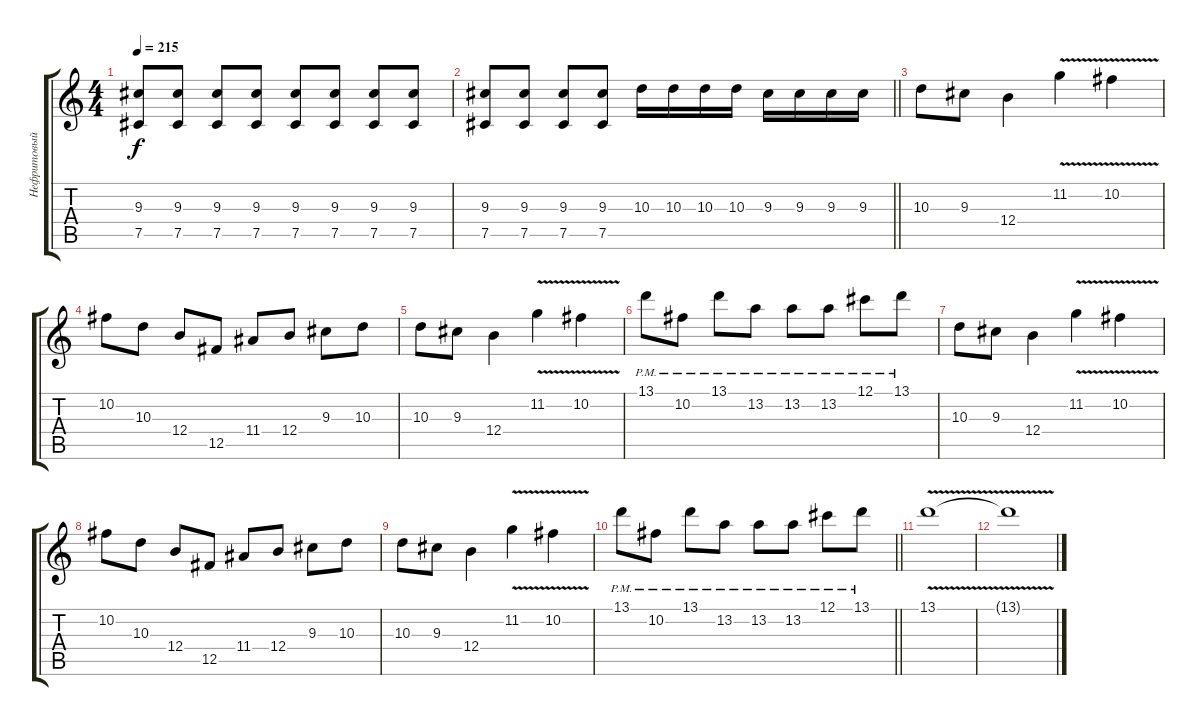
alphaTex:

\track ("Нефритовый чёткий пацан" "Нефритовый") {instrument distortionguitar}
\staff {score tabs}
\tuning (Db4 Ab3 E3 B2 Gb2 B1) {hide}
\ts (4 4)
\tempo 215
\clef g2
\ks c
(9.3 7.5).8{dy f} (9.3 7.5).8 (9.3 7.5).8 (9.3 7.5).8 (9.3 7.5).8 (9.3 7.5).8 (9.3 7.5).8 (9.3 7.5).8 |
\barLineRight lightlight
(9.3 7.5).8 (9.3 7.5).8 (9.3 7.5).8 (9.3 7.5).8 10.3.16 10.3.16 10.3.16 10.3.16 9.3.16 9.3.16 9.3.16 9.3.16 |
10.3.8 9.3.8 12.4.4 11.2{v}.4 10.2{v}.4 |
10.2.8 10.3.8 12.4.8 12.5.8 11.4.8 12.4.8 9.3.8 10.3.8 |
10.3.8 9.3.8 12.4.4 11.2{v}.4 10.2{v}.4 |
13.1{pm}.8 10.2{pm}.8 13.1{pm}.8 13.2{pm}.8 13.2{pm}.8 13.2{pm}.8 12.1{pm}.8 13.1{pm}.8 |
10.3.8 9.3.8 12.4.4 11.2{v}.4 10.2{v}.4 |
10.2.8 10.3.8 12.4.8 12.5.8 11.4.8 12.4.8 9.3.8 10.3.8 |
10.3.8 9.3.8 12.4.4 11.2{v}.4 10.2{v}.4 |
\barLineRight lightlight
13.1{pm}.8 10.2{pm}.8 13.1{pm}.8 13.2{pm}.8 13.2{pm}.8 13.2{pm}.8 12.1{pm}.8 13.1{pm}.8 |
13.1{v}.1 |
13.1{t}.1
